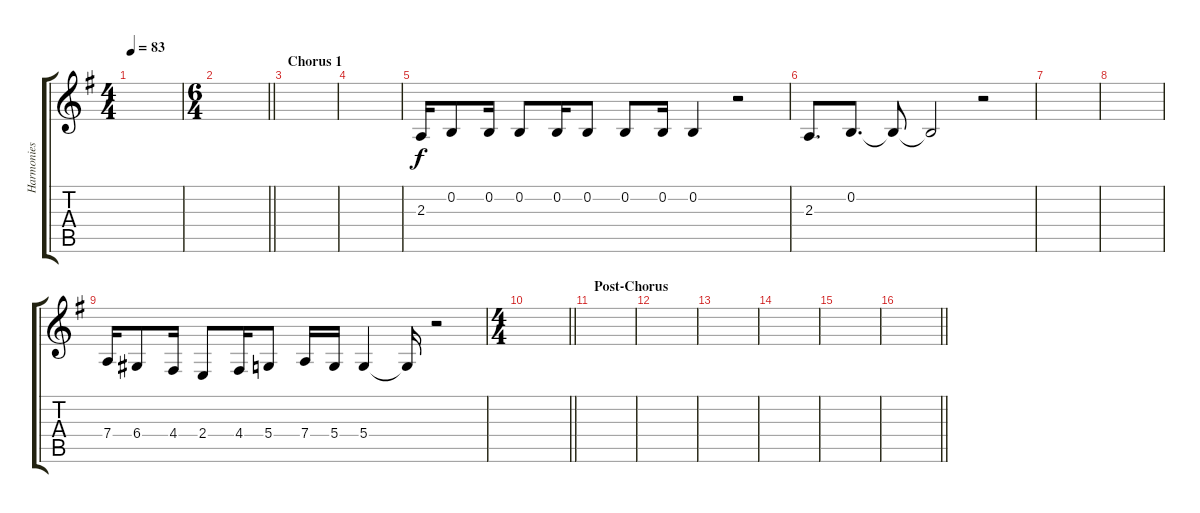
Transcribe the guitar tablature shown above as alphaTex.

\track ("Harmonies" "Harmonies") {instrument oboe}
\staff {score tabs}
\tuning (E4 B3 G3 D3 A2 E2) {hide}
\ts (4 4)
\tempo 83
\clef g2
\ks eminor
|
\ts (6 4)
\barLineRight lightlight
|
\section ("" "Chorus 1")
|
|
2.3.16 0.2.8 0.2.16 0.2.8 0.2.16 0.2.8 0.2.8 0.2.16 0.2.4 r.2 |
2.3.8{d} 0.2.8{d} 0.2{t}.8 0.2{t}.2 r.2 |
|
|
7.4.16 6.4.8 4.4.16 2.4.8 4.4.16 5.4.8 7.4.16 5.4.16 5.4.4 5.4{t}.16 r.2 |
\ts (4 4)
\barLineRight lightlight
|
\section ("" "Post-Chorus")
|
|
|
|
|
\barLineRight lightlight
